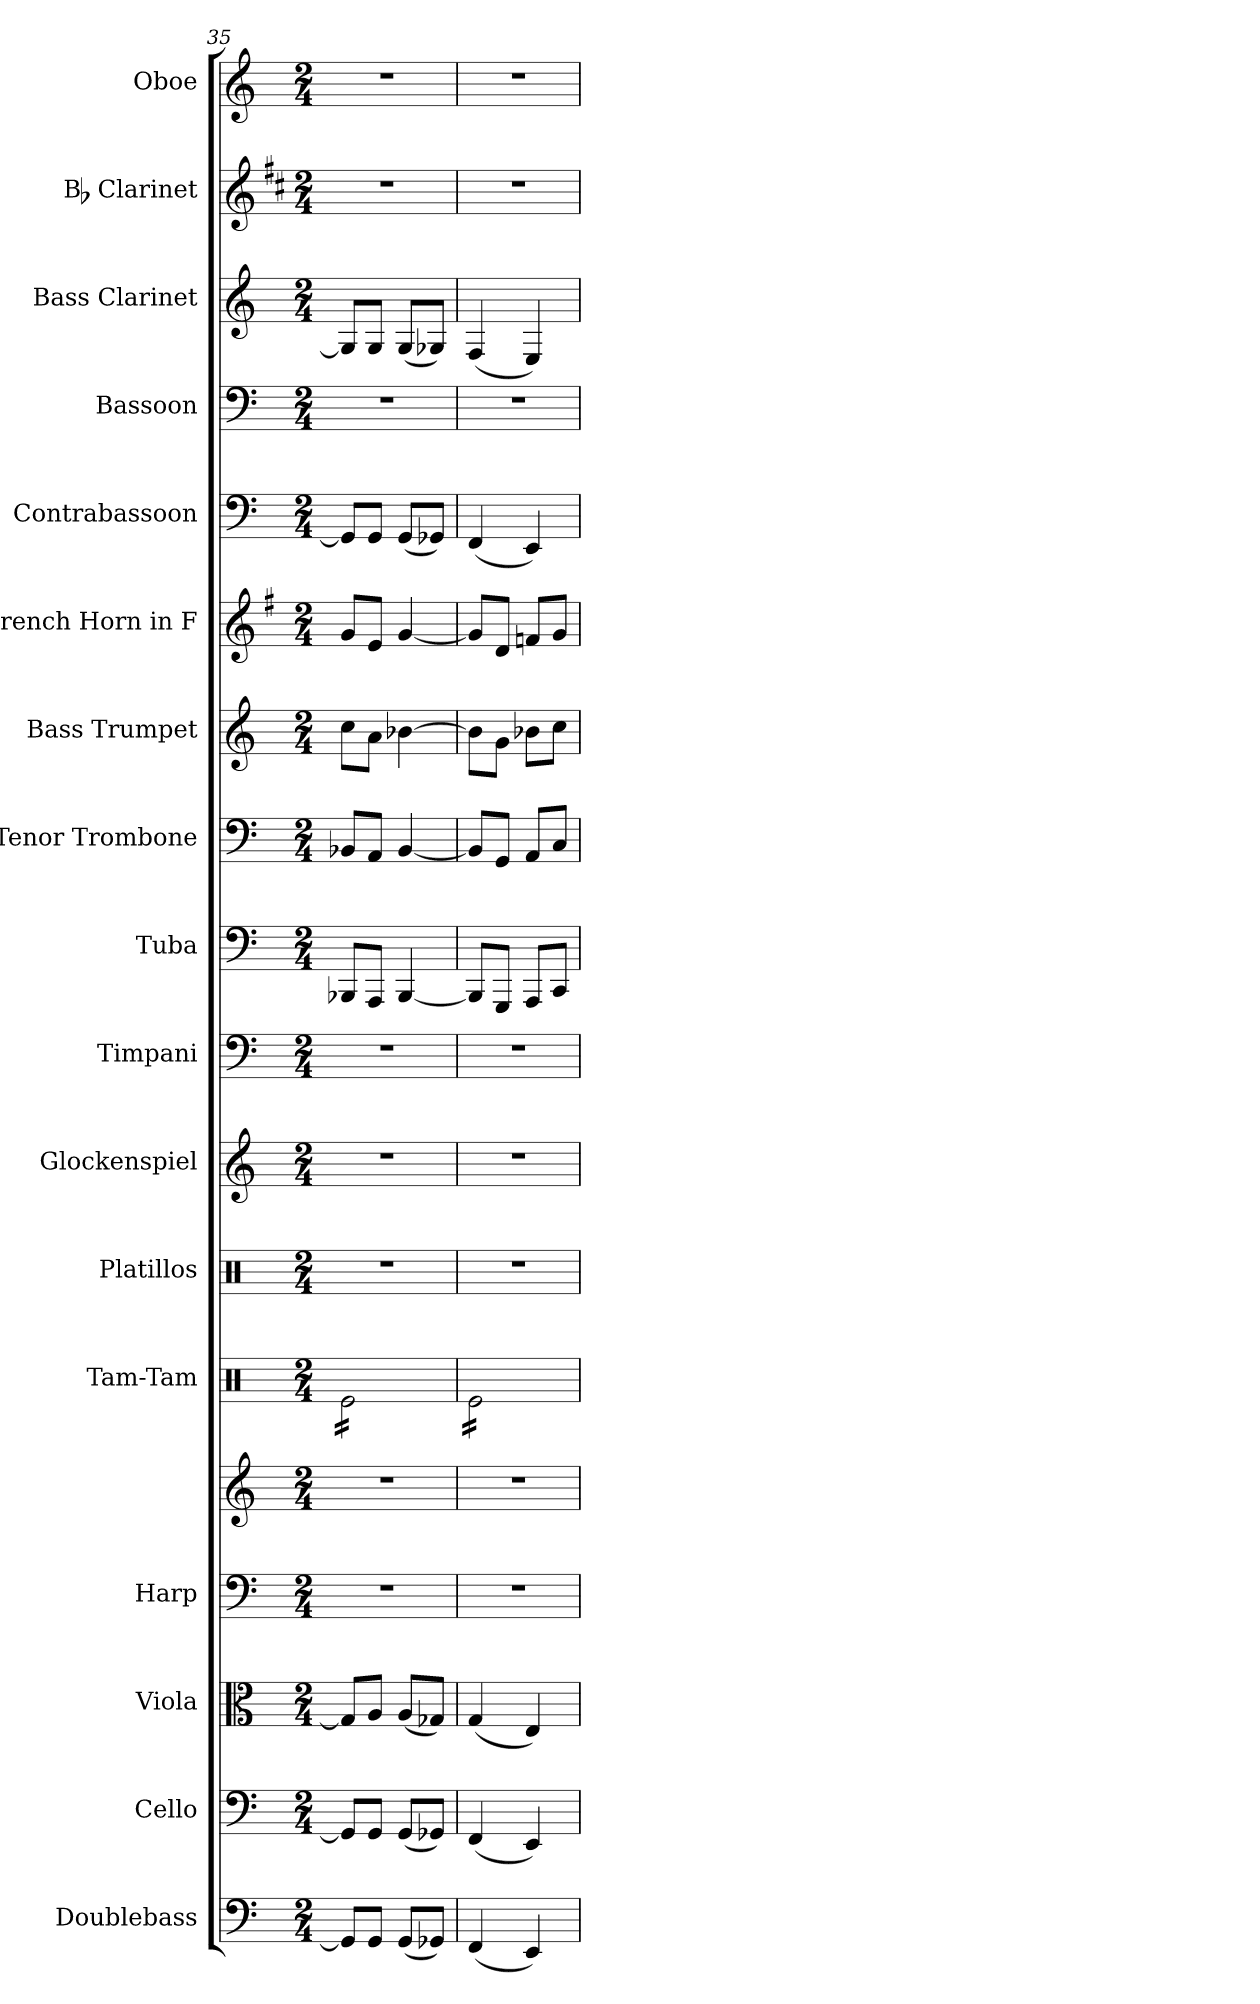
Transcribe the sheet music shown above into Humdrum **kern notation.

**kern	**kern	**kern	**kern	**kern	**kern	**kern	**kern	**kern	**kern	**kern	**kern	**kern	**kern	**kern	**kern	**kern	**kern
*part17	*part16	*part15	*part14	*part14	*part13	*part12	*part11	*part10	*part9	*part8	*part7	*part6	*part5	*part4	*part3	*part2	*part1
*staff18	*staff17	*staff16	*staff15	*staff14	*staff13	*staff12	*staff11	*staff10	*staff9	*staff8	*staff7	*staff6	*staff5	*staff4	*staff3	*staff2	*staff1
*I"Doublebass	*I"Cello	*I"Viola	*I"Harp	*	*I"Tam-Tam	*I"Platillos	*I"Glockenspiel	*I"Timpani	*I"Tuba	*I"Tenor Trombone	*I"Bass Trumpet	*I"French Horn in F	*I"Contrabassoon	*I"Bassoon	*I"Bass Clarinet	*I"Bb Clarinet	*I"Oboe
*	*	*I'Vla.	*I'Arp.	*	*	*I'Plat.	*I'Glk.	*	*I'Tba.	*	*	*	*	*	*	*	*I'Ob.
*clefF4	*clefF4	*clefC3	*clefF4	*clefG2	*clefX	*clefX	*clefG2	*clefF4	*clefF4	*clefF4	*clefG2	*clefG2	*clefF4	*clefF4	*clefG2	*clefG2	*clefG2
*ITrd7c12	*	*	*	*	*	*	*ITrd-14c-24	*	*	*	*ITrd8c14	*ITrd4c7	*ITrd7c12	*	*ITrd8c14	*ITrd1c2	*
*k[]	*k[]	*k[]	*k[]	*k[]	*k[]	*k[]	*k[]	*k[]	*k[]	*k[]	*k[]	*k[]	*k[]	*k[]	*k[]	*k[]	*k[]
*M2/4	*M2/4	*M2/4	*M2/4	*M2/4	*M2/4	*M2/4	*M2/4	*M2/4	*M2/4	*M2/4	*M2/4	*M2/4	*M2/4	*M2/4	*M2/4	*M2/4	*M2/4
=35	=35	=35	=35	=35	=35	=35	=35	=35	=35	=35	=35	=35	=35	=35	=35	=35	=35
*	*	*	*	*	*tremolo	*	*	*	*	*	*	*	*	*	*	*	*
8GGG/L]	8GG/L]	8G/L]	2r	2r	16Re\LL	2r	2r	2r	8BBB-X/L	8BB-X/L	8c\L	8c/L	8GGG/L]	2r	8GG/L]	2r	2r
.	.	.	.	.	16Re\	.	.	.	.	.	.	.	.	.	.	.	.
8GGG/J	8GG/J	8A/J	.	.	16Re\	.	.	.	8AAA/J	8AA/J	8A\J	8A/J	8GGG/J	.	8GG/J	.	.
.	.	.	.	.	16Re\	.	.	.	.	.	.	.	.	.	.	.	.
(8GGG/L	(8GG/L	(8A/L	.	.	16Re\	.	.	.	[4BBB-/	[4BB-/	[4B-X\	[4c/	(8GGG/L	.	(8GG/L	.	.
.	.	.	.	.	16Re\	.	.	.	.	.	.	.	.	.	.	.	.
8GGG-X/J)	8GG-X/J)	8G-X/J)	.	.	16Re\	.	.	.	.	.	.	.	8GGG-X/J)	.	8GG-X/J)	.	.
.	.	.	.	.	16Re\JJ	.	.	.	.	.	.	.	.	.	.	.	.
=36	=36	=36	=36	=36	=36	=36	=36	=36	=36	=36	=36	=36	=36	=36	=36	=36	=36
(4FFF/	(4FF/	(4G/	2r	2r	16Re\LL	2r	2r	2r	8BBB-/L]	8BB-/L]	8B-\L]	8c/L]	(4FFF/	2r	(4FF/	2r	2r
.	.	.	.	.	16Re\	.	.	.	.	.	.	.	.	.	.	.	.
.	.	.	.	.	16Re\	.	.	.	8GGG/J	8GG/J	8G\J	8G/J	.	.	.	.	.
.	.	.	.	.	16Re\	.	.	.	.	.	.	.	.	.	.	.	.
4EEE/)	4EE/)	4E/)	.	.	16Re\	.	.	.	8AAA/L	8AA/L	8B-X\L	8B-X/L	4EEE/)	.	4EE/)	.	.
.	.	.	.	.	16Re\	.	.	.	.	.	.	.	.	.	.	.	.
.	.	.	.	.	16Re\	.	.	.	8CC/J	8C/J	8c\J	8c/J	.	.	.	.	.
.	.	.	.	.	16Re\JJ	.	.	.	.	.	.	.	.	.	.	.	.
*	*	*	*	*	*Xtremolo	*	*	*	*	*	*	*	*	*	*	*	*
=	=	=	=	=	=	=	=	=	=	=	=	=	=	=	=	=	=
*-	*-	*-	*-	*-	*-	*-	*-	*-	*-	*-	*-	*-	*-	*-	*-	*-	*-
